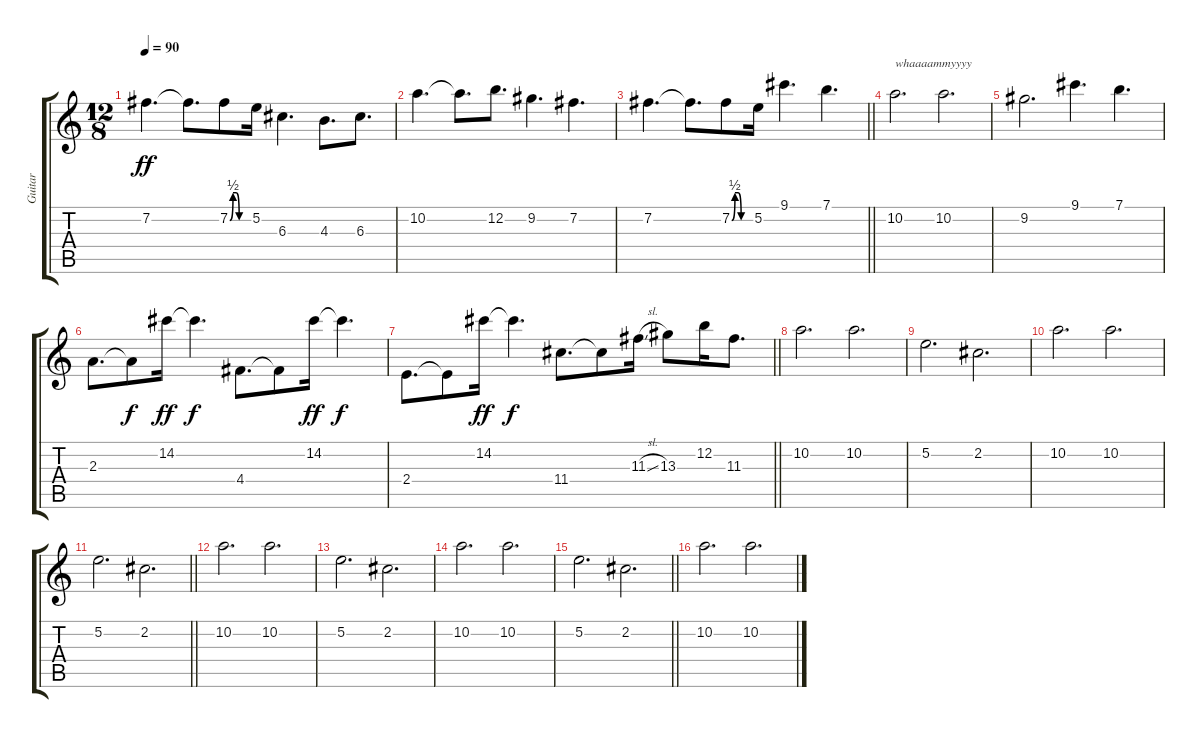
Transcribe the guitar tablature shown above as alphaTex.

\track ("Guitar" "Guitar") {instrument overdrivenguitar}
\staff {score tabs}
\tuning (E4 B3 G3 D3 A2 E2) {hide}
\ts (12 8)
\tempo 90
\clef g2
\ks c
7.2.4{d dy ff} 7.2{t}.8{d} 7.2{be (custom 0 0 10 2 20 2 30 0 60 0)}.8 5.2.16 6.3.4{d} 4.3.8{d} 6.3.8{d} |
10.2.4{d} 10.2{t}.8{d} 12.2.8{d} 9.2.4{d} 7.2.4{d} |
\barLineRight lightlight
7.2.4{d} 7.2{t}.8{d} 7.2{be (custom 0 0 10 2 20 2 30 0 60 0)}.8 5.2.16 9.1.4{d} 7.1.4{d} |
\section ("" "")
10.2.2{d txt "whaaaammyyyy"} 10.2.2{d} |
9.2.2{d} 9.1.4{d} 7.1.4{d} |
2.3.8{d} 2.3{t}.8{dy f} 14.2.16{dy ff} 14.2{t}.4{d dy f} 4.4.8{d} 4.4{t}.8 14.2.16{dy ff} 14.2{t}.4{d dy f} |
\barLineRight lightlight
2.4.8{d} 2.4{t}.8 14.2.16{dy ff} 14.2{t}.4{d dy f} 11.4.8{d} 11.4{t}.8 11.3{sl}.16 13.3.8 12.2.16 11.3.8{d} |
\section ("" "")
10.2.2{d} 10.2.2{d} |
5.2.2{d} 2.2.2{d} |
10.2.2{d} 10.2.2{d} |
\barLineRight lightlight
5.2.2{d} 2.2.2{d} |
\section ("" "")
10.2.2{d volume 6} 10.2.2{d} |
5.2.2{d} 2.2.2{d} |
10.2.2{d} 10.2.2{d} |
\barLineRight lightlight
5.2.2{d} 2.2.2{d volume 0} |
\section ("" "")
10.2.2{d} 10.2.2{d}
